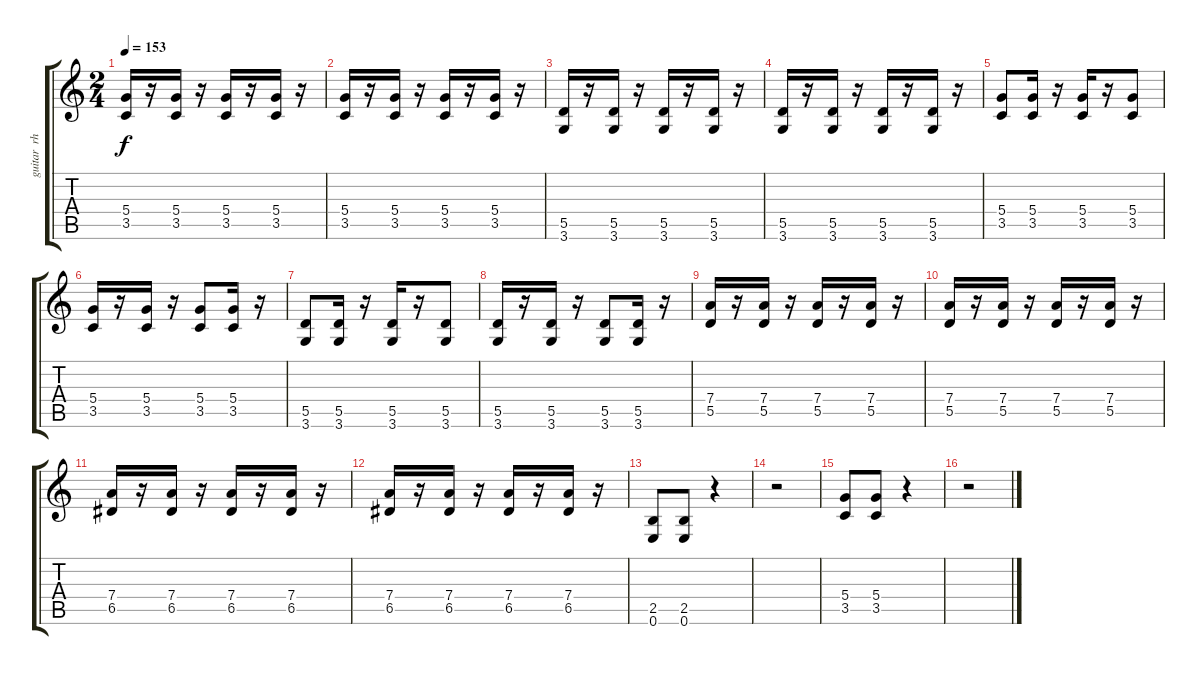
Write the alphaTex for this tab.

\track ("guitar  rhythm  left" "guitar  rh") {instrument distortionguitar}
\staff {score tabs}
\tuning (E4 B3 G3 D3 A2 E2) {hide}
\ts (2 4)
\tempo 153
\clef g2
\ks c
(5.4 3.5).16{dy f} r.16 (5.4 3.5).16 r.16 (5.4 3.5).16 r.16 (5.4 3.5).16 r.16 |
(5.4 3.5).16 r.16 (5.4 3.5).16 r.16 (5.4 3.5).16 r.16 (5.4 3.5).16 r.16 |
(5.5 3.6).16 r.16 (5.5 3.6).16 r.16 (5.5 3.6).16 r.16 (5.5 3.6).16 r.16 |
(5.5 3.6).16 r.16 (5.5 3.6).16 r.16 (5.5 3.6).16 r.16 (5.5 3.6).16 r.16 |
(5.4 3.5).8 (5.4 3.5).16 r.16 (5.4 3.5).16 r.16 (5.4 3.5).8 |
(5.4 3.5).16 r.16 (5.4 3.5).16 r.16 (5.4 3.5).8 (5.4 3.5).16 r.16 |
(5.5 3.6).8 (5.5 3.6).16 r.16 (5.5 3.6).16 r.16 (5.5 3.6).8 |
(5.5 3.6).16 r.16 (5.5 3.6).16 r.16 (5.5 3.6).8 (5.5 3.6).16 r.16 |
(7.4 5.5).16 r.16 (7.4 5.5).16 r.16 (7.4 5.5).16 r.16 (7.4 5.5).16 r.16 |
(7.4 5.5).16 r.16 (7.4 5.5).16 r.16 (7.4 5.5).16 r.16 (7.4 5.5).16 r.16 |
(7.4 6.5).16 r.16 (7.4 6.5).16 r.16 (7.4 6.5).16 r.16 (7.4 6.5).16 r.16 |
(7.4 6.5).16 r.16 (7.4 6.5).16 r.16 (7.4 6.5).16 r.16 (7.4 6.5).16 r.16 |
(2.5 0.6).8 (2.5 0.6).8 r.4 |
r.2 |
(5.4 3.5).8 (5.4 3.5).8 r.4 |
r.2
